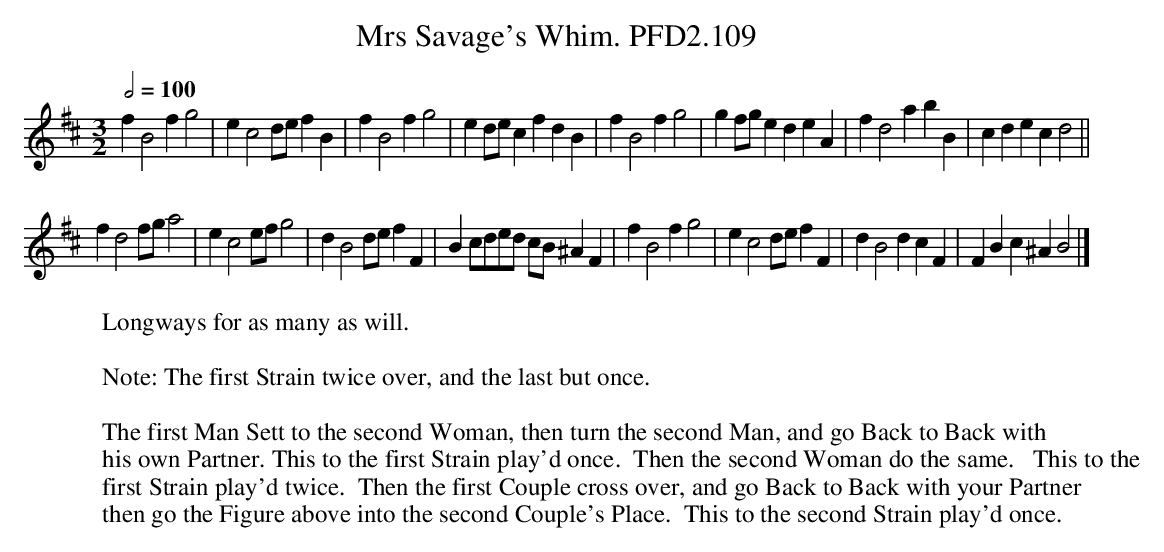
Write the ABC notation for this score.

X:1
T:Mrs Savage's Whim. PFD2.109
W:Longways for as many as will.
L:1/4
M:3/2
Q:1/2=100
K:Bm
fB2fg2|ec2 d/e/ fB|fB2fg2|e d/e/ cfdB|fB2fg2|g f/g/ edeA|fd2abB|cdecd2||
fd2 f/g/a2|ec2 e/f/g2|dB2 d/e/ fF|B c/d/e/d/ c/B/ ^AF|fB2fg2|ec2 d/e/fF|dB2dcF|FBc^AB2 |]
W:
W:Note: The first Strain twice over, and the last but once.
W:
W:The first Man Sett to the second Woman, then turn the second Man, and go Back to Back with
W:his own Partner. This to the first Strain play'd once.  Then the second Woman do the same.   This to the
W:first Strain play'd twice.  Then the first Couple cross over, and go Back to Back with your Partner
W:then go the Figure above into the second Couple's Place.  This to the second Strain play'd once.
